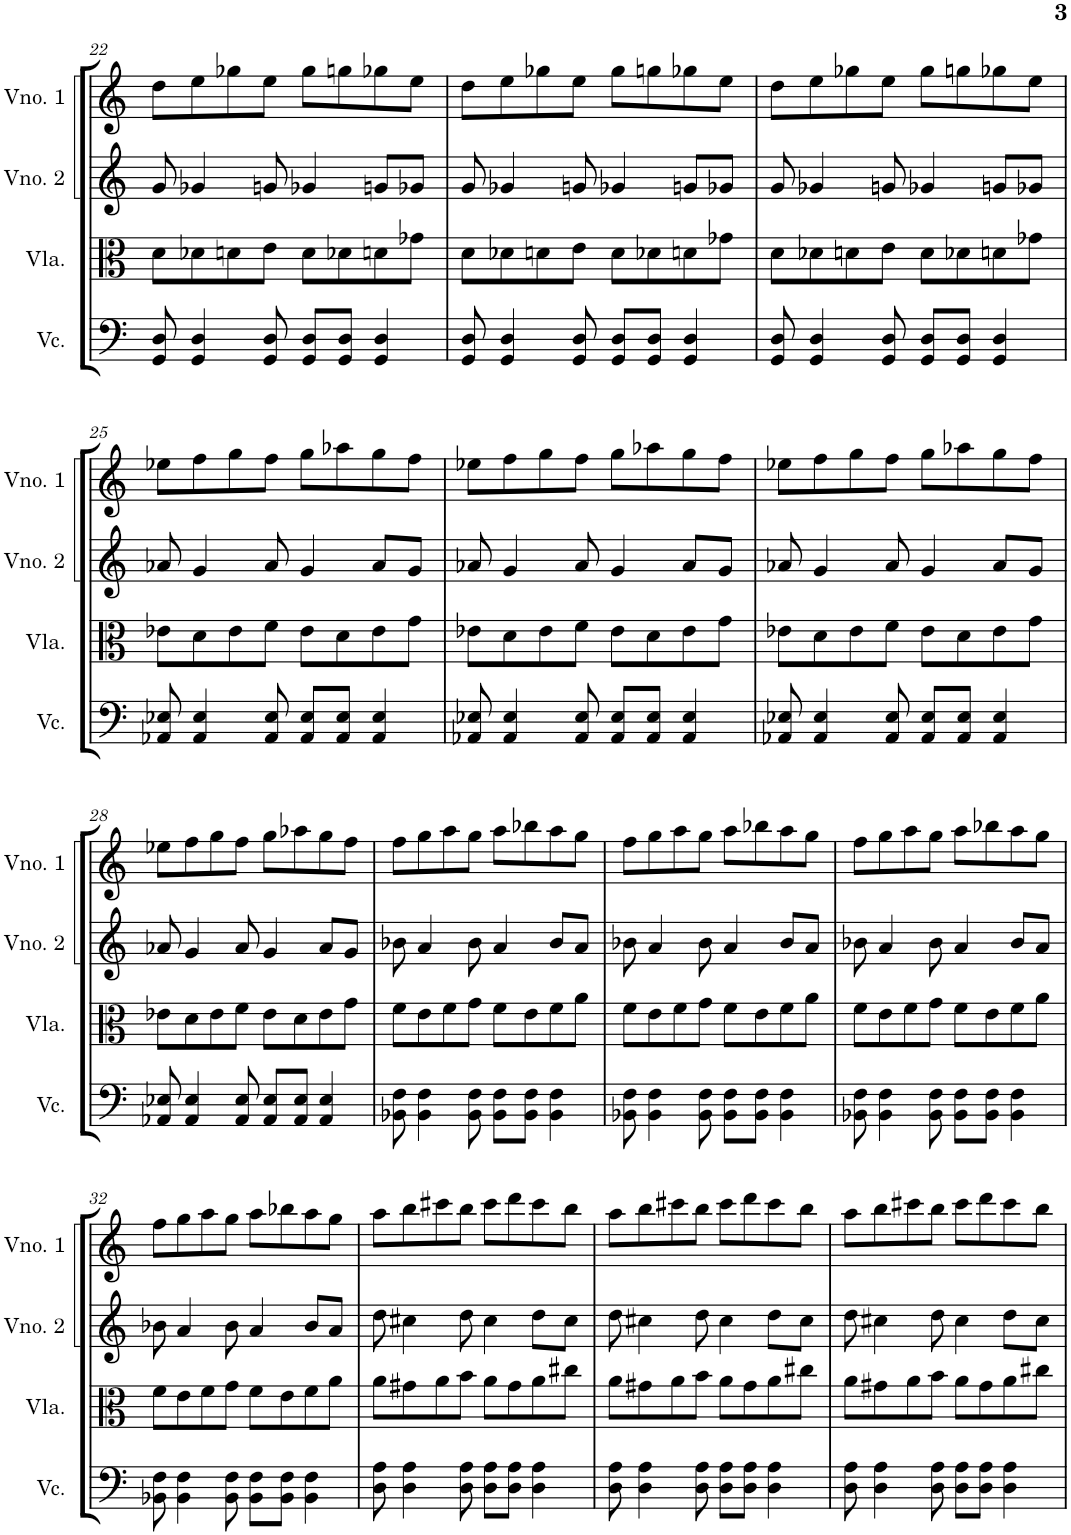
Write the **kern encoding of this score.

**kern	**kern	**kern	**kern
*part4	*part3	*part2	*part1
*staff4	*staff3	*staff2	*staff1
*I"Violoncelo	*I"Viola	*I"Violino 2	*I"Violino 1
*I'Vc.	*I'Vla.	*I'Vno. 2	*I'Vno. 1
!!LO:PB:g=z
*clefF4	*clefC3	*clefG2	*clefG2
*k[]	*k[]	*k[]	*k[]
*M4/4	*M4/4	*M4/4	*M4/4
=22	=22	=22	=22
8GG/ 8D/	8d\L	8g/	8dd\L
4GG/ 4D/	8d-X\	4g-X/	8ee\
.	8dn\	.	8gg-X\
8GG/ 8D/	8e\J	8gn/	8ee\J
8GG/ 8D/L	8d\L	4g-X/	8gg-\L
8GG/ 8D/J	8d-X\	.	8ggn\
4GG/ 4D/	8dn\	8gn/L	8gg-X\
.	8g-X\J	8g-X/J	8ee\J
=23	=23	=23	=23
8GG/ 8D/	8d\L	8g/	8dd\L
4GG/ 4D/	8d-X\	4g-X/	8ee\
.	8dn\	.	8gg-X\
8GG/ 8D/	8e\J	8gn/	8ee\J
8GG/ 8D/L	8d\L	4g-X/	8gg-\L
8GG/ 8D/J	8d-X\	.	8ggn\
4GG/ 4D/	8dn\	8gn/L	8gg-X\
.	8g-X\J	8g-X/J	8ee\J
=24	=24	=24	=24
8GG/ 8D/	8d\L	8g/	8dd\L
4GG/ 4D/	8d-X\	4g-X/	8ee\
.	8dn\	.	8gg-X\
8GG/ 8D/	8e\J	8gn/	8ee\J
8GG/ 8D/L	8d\L	4g-X/	8gg-\L
8GG/ 8D/J	8d-X\	.	8ggn\
4GG/ 4D/	8dn\	8gn/L	8gg-X\
.	8g-X\J	8g-X/J	8ee\J
!!LO:LB:g=z
=25	=25	=25	=25
8AA-X/ 8E-X/	8e-X\L	8a-X/	8ee-X\L
4AA-/ 4E-/	8d\	4g/	8ff\
.	8e-\	.	8gg\
8AA-/ 8E-/	8f\J	8a-/	8ff\J
8AA-/ 8E-/L	8e-\L	4g/	8gg\L
8AA-/ 8E-/J	8d\	.	8aa-X\
4AA-/ 4E-/	8e-\	8a-/L	8gg\
.	8g\J	8g/J	8ff\J
=26	=26	=26	=26
8AA-X/ 8E-X/	8e-X\L	8a-X/	8ee-X\L
4AA-/ 4E-/	8d\	4g/	8ff\
.	8e-\	.	8gg\
8AA-/ 8E-/	8f\J	8a-/	8ff\J
8AA-/ 8E-/L	8e-\L	4g/	8gg\L
8AA-/ 8E-/J	8d\	.	8aa-X\
4AA-/ 4E-/	8e-\	8a-/L	8gg\
.	8g\J	8g/J	8ff\J
=27	=27	=27	=27
8AA-X/ 8E-X/	8e-X\L	8a-X/	8ee-X\L
4AA-/ 4E-/	8d\	4g/	8ff\
.	8e-\	.	8gg\
8AA-/ 8E-/	8f\J	8a-/	8ff\J
8AA-/ 8E-/L	8e-\L	4g/	8gg\L
8AA-/ 8E-/J	8d\	.	8aa-X\
4AA-/ 4E-/	8e-\	8a-/L	8gg\
.	8g\J	8g/J	8ff\J
!!LO:LB:g=z
=28	=28	=28	=28
8AA-X/ 8E-X/	8e-X\L	8a-X/	8ee-X\L
4AA-/ 4E-/	8d\	4g/	8ff\
.	8e-\	.	8gg\
8AA-/ 8E-/	8f\J	8a-/	8ff\J
8AA-/ 8E-/L	8e-\L	4g/	8gg\L
8AA-/ 8E-/J	8d\	.	8aa-X\
4AA-/ 4E-/	8e-\	8a-/L	8gg\
.	8g\J	8g/J	8ff\J
=29	=29	=29	=29
8BB-X\ 8F\	8f\L	8b-X\	8ff\L
4BB-\ 4F\	8e\	4a/	8gg\
.	8f\	.	8aa\
8BB-\ 8F\	8g\J	8b-\	8gg\J
8BB-\ 8F\L	8f\L	4a/	8aa\L
8BB-\ 8F\J	8e\	.	8bb-X\
4BB-\ 4F\	8f\	8b-/L	8aa\
.	8a\J	8a/J	8gg\J
=30	=30	=30	=30
8BB-X\ 8F\	8f\L	8b-X\	8ff\L
4BB-\ 4F\	8e\	4a/	8gg\
.	8f\	.	8aa\
8BB-\ 8F\	8g\J	8b-\	8gg\J
8BB-\ 8F\L	8f\L	4a/	8aa\L
8BB-\ 8F\J	8e\	.	8bb-X\
4BB-\ 4F\	8f\	8b-/L	8aa\
.	8a\J	8a/J	8gg\J
=31	=31	=31	=31
8BB-X\ 8F\	8f\L	8b-X\	8ff\L
4BB-\ 4F\	8e\	4a/	8gg\
.	8f\	.	8aa\
8BB-\ 8F\	8g\J	8b-\	8gg\J
8BB-\ 8F\L	8f\L	4a/	8aa\L
8BB-\ 8F\J	8e\	.	8bb-X\
4BB-\ 4F\	8f\	8b-/L	8aa\
.	8a\J	8a/J	8gg\J
!!LO:LB:g=z
=32	=32	=32	=32
8BB-X\ 8F\	8f\L	8b-X\	8ff\L
4BB-\ 4F\	8e\	4a/	8gg\
.	8f\	.	8aa\
8BB-\ 8F\	8g\J	8b-\	8gg\J
8BB-\ 8F\L	8f\L	4a/	8aa\L
8BB-\ 8F\J	8e\	.	8bb-X\
4BB-\ 4F\	8f\	8b-/L	8aa\
.	8a\J	8a/J	8gg\J
=33	=33	=33	=33
8D\ 8A\	8a\L	8dd\	8aa\L
4D\ 4A\	8g#X\	4cc#X\	8bb\
.	8a\	.	8ccc#X\
8D\ 8A\	8b\J	8dd\	8bb\J
8D\ 8A\L	8a\L	4cc#\	8ccc#\L
8D\ 8A\J	8g#\	.	8ddd\
4D\ 4A\	8a\	8dd\L	8ccc#\
.	8cc#X\J	8cc#\J	8bb\J
=34	=34	=34	=34
8D\ 8A\	8a\L	8dd\	8aa\L
4D\ 4A\	8g#X\	4cc#X\	8bb\
.	8a\	.	8ccc#X\
8D\ 8A\	8b\J	8dd\	8bb\J
8D\ 8A\L	8a\L	4cc#\	8ccc#\L
8D\ 8A\J	8g#\	.	8ddd\
4D\ 4A\	8a\	8dd\L	8ccc#\
.	8cc#X\J	8cc#\J	8bb\J
=35	=35	=35	=35
8D\ 8A\	8a\L	8dd\	8aa\L
4D\ 4A\	8g#X\	4cc#X\	8bb\
.	8a\	.	8ccc#X\
8D\ 8A\	8b\J	8dd\	8bb\J
8D\ 8A\L	8a\L	4cc#\	8ccc#\L
8D\ 8A\J	8g#\	.	8ddd\
4D\ 4A\	8a\	8dd\L	8ccc#\
.	8cc#X\J	8cc#\J	8bb\J
=	=	=	=
*-	*-	*-	*-
